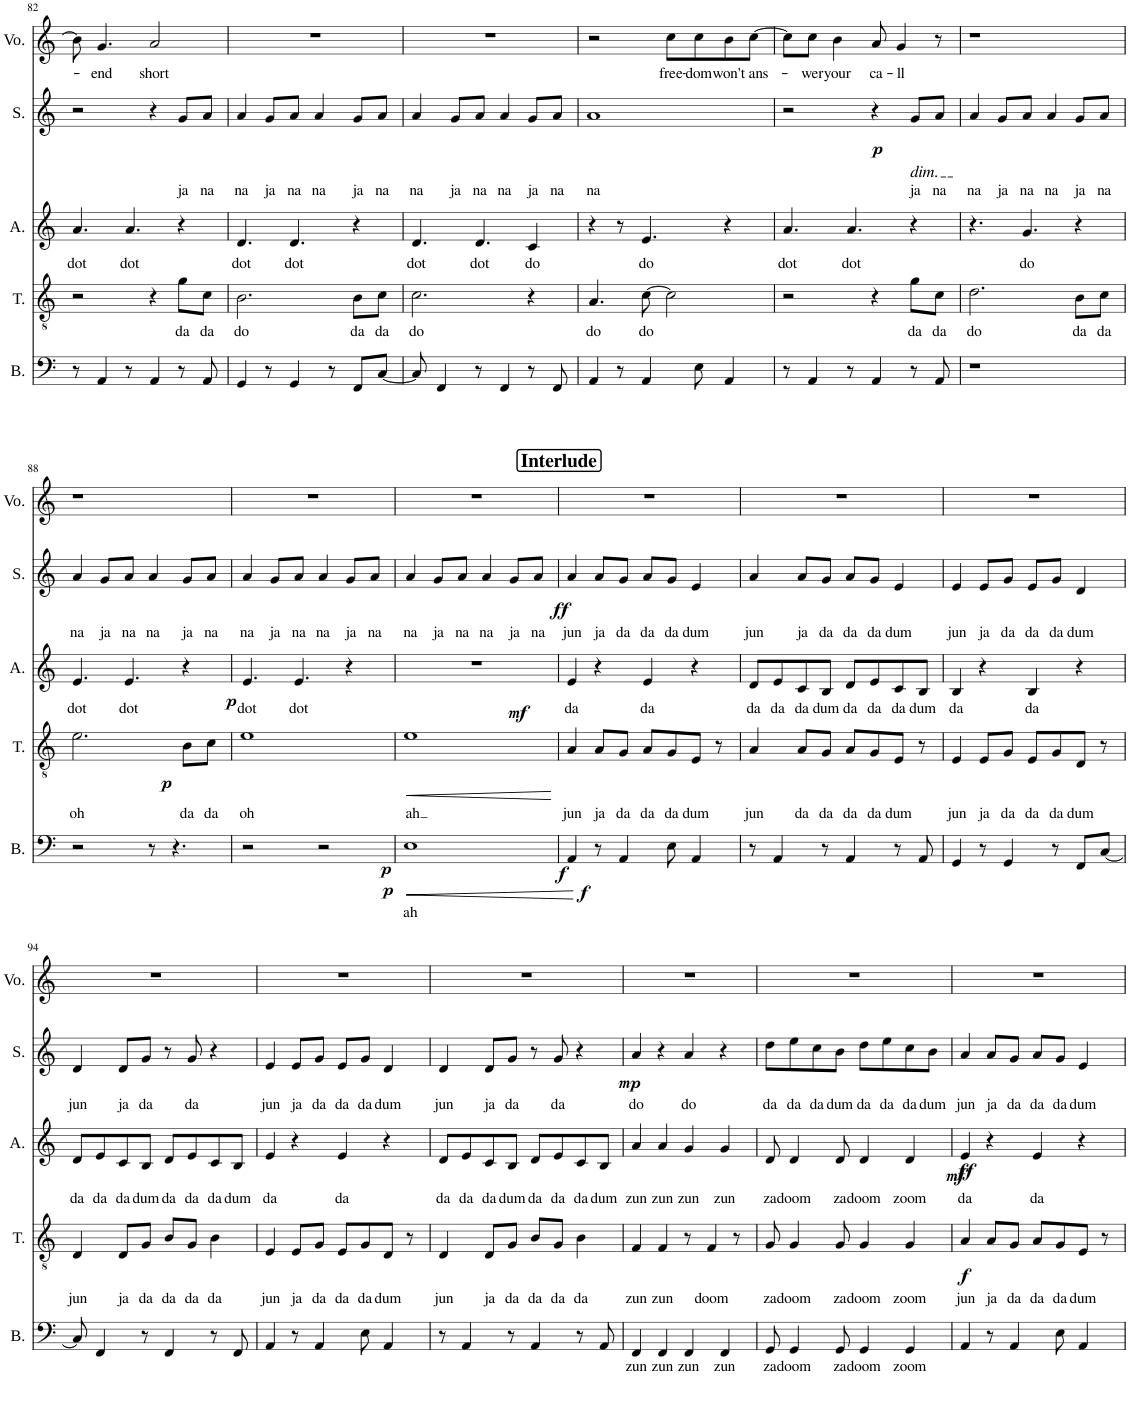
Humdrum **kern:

**kern	**text	**dynam	**kern	**text	**dynam	**kern	**text	**dynam	**kern	**text	**dynam	**kern	**text
*part5	*part5	*part5	*part4	*part4	*part4	*part3	*part3	*part3	*part2	*part2	*part2	*part1	*part1
*staff5	*staff5	*staff5	*staff4	*staff4	*staff4	*staff3	*staff3	*staff3	*staff2	*staff2	*staff2	*staff1	*staff1
*I"Bass	*	*	*I"Tenor	*	*	*I"Alto	*	*	*I"Soprano	*	*	*I"Voice	*
*I'B.	*	*	*I'T.	*	*	*I'A.	*	*	*I'S.	*	*	*I'Vo.	*
!!LO:PB:g=z
*clefF4	*	*	*clefGv2	*	*	*clefG2	*	*	*clefG2	*	*	*clefG2	*
*k[]	*	*	*k[]	*	*	*k[]	*	*	*k[]	*	*	*k[]	*
*M4/4	*	*	*M4/4	*	*	*M4/4	*	*	*M4/4	*	*	*M4/4	*
=82	=82	=82	=82	=82	=82	=82	=82	=82	=82	=82	=82	=82	=82
!	!	!	!	!	!	!	!LO:LY:b	!	!	!	!	!	!
8r	.	.	2r	.	.	4.a/	dot	.	2r	.	.	8b\]	.
!	!	!	!	!	!	!	!	!	!	!	!	!	!LO:LY:b
4AA/	.	.	.	.	.	.	.	.	.	.	.	4.g/	end
!	!	!	!	!	!	!	!LO:LY:b	!	!	!	!	!	!
8r	.	.	.	.	.	4.a/	dot	.	.	.	.	.	.
!	!	!	!	!	!	!	!	!	!	!	!	!	!LO:LY:b
4AA/	.	.	4r	.	.	.	.	.	4r	.	.	2a/	short
!	!	!	!	!LO:LY:b	!	!	!	!	!	!LO:LY:b	!	!	!
8r	.	.	8g\L	da	.	4r	.	.	8g/L	ja	.	.	.
!	!	!	!	!LO:LY:b	!	!	!	!	!	!LO:LY:b	!	!	!
8AA/	.	.	8c\J	da	.	.	.	.	8a/J	na	.	.	.
=83	=83	=83	=83	=83	=83	=83	=83	=83	=83	=83	=83	=83	=83
!	!	!	!	!LO:LY:b	!	!	!LO:LY:b	!	!	!LO:LY:b	!	!	!
4GG/	.	.	2.B\	do	.	4.d/	dot	.	4a/	na	.	1r	.
!	!	!	!	!	!	!	!	!	!	!LO:LY:b	!	!	!
8r	.	.	.	.	.	.	.	.	8g/L	ja	.	.	.
!	!	!	!	!	!	!	!LO:LY:b	!	!	!LO:LY:b	!	!	!
4GG/	.	.	.	.	.	4.d/	dot	.	8a/J	na	.	.	.
!	!	!	!	!	!	!	!	!	!	!LO:LY:b	!	!	!
.	.	.	.	.	.	.	.	.	4a/	na	.	.	.
8r	.	.	.	.	.	.	.	.	.	.	.	.	.
!	!	!	!	!LO:LY:b	!	!	!	!	!	!LO:LY:b	!	!	!
8FF/L	.	.	8B\L	da	.	4r	.	.	8g/L	ja	.	.	.
!	!	!	!	!LO:LY:b	!	!	!	!	!	!LO:LY:b	!	!	!
[8C/J	.	.	8c\J	da	.	.	.	.	8a/J	na	.	.	.
=84	=84	=84	=84	=84	=84	=84	=84	=84	=84	=84	=84	=84	=84
!	!	!	!	!LO:LY:b	!	!	!LO:LY:b	!	!	!LO:LY:b	!	!	!
8C/]	.	.	2.c\	do	.	4.d/	dot	.	4a/	na	.	1r	.
4FF/	.	.	.	.	.	.	.	.	.	.	.	.	.
!	!	!	!	!	!	!	!	!	!	!LO:LY:b	!	!	!
.	.	.	.	.	.	.	.	.	8g/L	ja	.	.	.
!	!	!	!	!	!	!	!LO:LY:b	!	!	!LO:LY:b	!	!	!
8r	.	.	.	.	.	4.d/	dot	.	8a/J	na	.	.	.
!	!	!	!	!	!	!	!	!	!	!LO:LY:b	!	!	!
4FF/	.	.	.	.	.	.	.	.	4a/	na	.	.	.
!	!	!	!	!	!	!	!LO:LY:b	!	!	!LO:LY:b	!	!	!
8r	.	.	4r	.	.	4c/	do	.	8g/L	ja	.	.	.
!	!	!	!	!	!	!	!	!	!	!LO:LY:b	!	!	!
8FF/	.	.	.	.	.	.	.	.	8a/J	na	.	.	.
=85	=85	=85	=85	=85	=85	=85	=85	=85	=85	=85	=85	=85	=85
!	!	!	!	!LO:LY:b	!	!	!	!	!	!LO:LY:b	!	!	!
4AA/	.	.	4.A/	do	.	4r	.	.	1a	na	.	2r	.
8r	.	.	.	.	.	8r	.	.	.	.	.	.	.
!	!	!	!	!LO:LY:b	!	!	!LO:LY:b	!	!	!	!	!	!
4AA/	.	.	[8c\	do	.	4.e/	do	.	.	.	.	.	.
!	!	!	!	!	!	!	!	!	!	!	!	!	!LO:LY:b
.	.	.	2c\]	.	.	.	.	.	.	.	.	8cc\L	free-
!	!	!	!	!	!	!	!	!	!	!	!	!	!LO:LY:b
8E\	.	.	.	.	.	.	.	.	.	.	.	8cc\	-dom
!	!	!	!	!	!	!	!	!	!	!	!	!	!LO:LY:b
4AA/	.	.	.	.	.	4r	.	.	.	.	.	8b\	won't
!	!	!	!	!	!	!	!	!	!	!	!	!	!LO:LY:b
.	.	.	.	.	.	.	.	.	.	.	.	[8cc\J	ans-
=86	=86	=86	=86	=86	=86	=86	=86	=86	=86	=86	=86	=86	=86
!	!	!	!	!	!	!	!LO:LY:b	!	!	!	!	!	!
8r	.	.	2r	.	.	4.a/	dot	.	2r	.	.	8cc\L]	.
!	!	!	!	!	!	!	!	!	!	!	!	!	!LO:LY:b
4AA/	.	.	.	.	.	.	.	.	.	.	.	8cc\J	wer
!	!	!	!	!	!	!	!	!	!	!	!	!	!LO:LY:b
.	.	.	.	.	.	.	.	.	.	.	.	4b\	your
!	!	!	!	!	!	!	!LO:LY:b	!	!	!	!	!	!
8r	.	.	.	.	.	4.a/	dot	.	.	.	.	.	.
!	!	!	!	!	!	!	!	!	!	!	!LO:DY:b	!	!LO:LY:b
4AA/	.	.	4r	.	.	.	.	.	4r	.	p	8a/	ca-
!	!	!	!	!	!	!	!	!	!	!	!	!	!LO:LY:b
.	.	.	.	.	.	.	.	.	.	.	.	4g/	-ll
!	!	!	!	!	!	!	!	!	!LO:TX:b:i:t=dim.	!	!	!	!
!	!	!	!	!LO:LY:b	!	!	!	!	!	!LO:LY:b	!	!	!
8r	.	.	8g\L	da	.	4r	.	.	8g/L	ja	.	.	.
!	!	!	!	!LO:LY:b	!	!	!	!	!	!LO:LY:b	!	!	!
8AA/	.	.	8c\J	da	.	.	.	.	8a/J	na	.	8r	.
=87	=87	=87	=87	=87	=87	=87	=87	=87	=87	=87	=87	=87	=87
!	!	!	!	!LO:LY:b	!	!	!	!	!	!LO:LY:b	!	!	!
1r	.	.	2.d\	do	.	4.r	.	.	4a/	na	.	1r	.
!	!	!	!	!	!	!	!	!	!	!LO:LY:b	!	!	!
.	.	.	.	.	.	.	.	.	8g/L	ja	.	.	.
!	!	!	!	!	!	!	!LO:LY:b	!	!	!LO:LY:b	!	!	!
.	.	.	.	.	.	4.g/	do	.	8a/J	na	.	.	.
!	!	!	!	!	!	!	!	!	!	!LO:LY:b	!	!	!
.	.	.	.	.	.	.	.	.	4a/	na	.	.	.
!	!	!	!	!LO:LY:b	!	!	!	!	!	!LO:LY:b	!	!	!
.	.	.	8B\L	da	.	4r	.	.	8g/L	ja	.	.	.
!	!	!	!	!LO:LY:b	!	!	!	!	!	!LO:LY:b	!	!	!
.	.	.	8c\J	da	.	.	.	.	8a/J	na	.	.	.
!!LO:LB:g=z
=88	=88	=88	=88	=88	=88	=88	=88	=88	=88	=88	=88	=88	=88
!	!	!	!	!LO:LY:b	!	!	!LO:LY:b	!	!	!LO:LY:b	!	!	!
2r	.	.	2.e\	oh	.	4.e/	dot	.	4a/	na	.	1r	.
!	!	!	!	!	!	!	!	!	!	!LO:LY:b	!	!	!
.	.	.	.	.	.	.	.	.	8g/L	ja	.	.	.
!	!	!	!	!	!	!	!LO:LY:b	!	!	!LO:LY:b	!	!	!
.	.	.	.	.	.	4.e/	dot	.	8a/J	na	.	.	.
!	!	!	!	!	!	!	!	!	!	!LO:LY:b	!	!	!
8r	.	.	.	.	.	.	.	.	4a/	na	.	.	.
4.r	.	.	.	.	.	.	.	.	.	.	.	.	.
!	!	!	!	!LO:LY:b	!LO:DY:b	!	!	!	!	!LO:LY:b	!	!	!
.	.	.	8B\L	da	p	4r	.	.	8g/L	ja	.	.	.
!	!	!	!	!LO:LY:b	!	!	!	!	!	!LO:LY:b	!	!	!
.	.	.	8c\J	da	.	.	.	.	8a/J	na	.	.	.
=89	=89	=89	=89	=89	=89	=89	=89	=89	=89	=89	=89	=89	=89
!	!	!	!	!LO:LY:b	!	!	!LO:LY:b	!LO:DY:b	!	!LO:LY:b	!	!	!
2r	.	.	1e	oh	.	4.e/	dot	p	4a/	na	.	1r	.
!	!	!	!	!	!	!	!	!	!	!LO:LY:b	!	!	!
.	.	.	.	.	.	.	.	.	8g/L	ja	.	.	.
!	!	!	!	!	!	!	!LO:LY:b	!	!	!LO:LY:b	!	!	!
.	.	.	.	.	.	4.e/	dot	.	8a/J	na	.	.	.
!	!	!LO:DY:b	!	!	!	!	!	!	!	!LO:LY:b	!	!	!
!	!	!LO:DY:n=1:b	!	!	!	!	!	!	!	!	!	!	!
2r	.	p p	.	.	.	.	.	.	4a/	na	.	.	.
!	!	!	!	!	!	!	!	!	!	!LO:LY:b	!	!	!
.	.	.	.	.	.	4r	.	.	8g/L	ja	.	.	.
!	!	!	!	!	!	!	!	!	!	!LO:LY:b	!	!	!
.	.	.	.	.	.	.	.	.	8a/J	na	.	.	.
=90	=90	=90	=90	=90	=90	=90	=90	=90	=90	=90	=90	=90	=90
!	!LO:LY:b	!LO:HP:b	!	!LO:LY:b	!LO:HP:b	!	!	!LO:DY:b	!	!LO:LY:b	!	!	!
1E	ah	<	1e	ah	<	1r	.	mf	4a/	na	.	1r	.
!	!	!	!	!	!	!	!	!	!	!LO:LY:b	!	!	!
.	.	.	.	.	.	.	.	.	8g/L	ja	.	.	.
!	!	!	!	!	!	!	!	!	!	!LO:LY:b	!	!	!
.	.	.	.	.	.	.	.	.	8a/J	na	.	.	.
!	!	!	!	!	!	!	!	!	!	!LO:LY:b	!	!	!
.	.	.	.	.	.	.	.	.	4a/	na	.	.	.
!	!	!	!	!	!	!	!	!	!	!LO:LY:b	!	!	!
.	.	.	.	.	.	.	.	.	8g/L	ja	.	.	.
!	!	!	!	!	!	!	!	!	!	!LO:LY:b	!	!	!
.	.	.	.	.	.	.	.	.	8a/J	na	.	.	.
.	.	[	.	.	[	.	.	.	.	.	.	.	.
!!LO:REH:place=s1:a:B:cj:fs=14:t=Interlude
=91	=91	=91	=91	=91	=91	=91	=91	=91	=91	=91	=91	=91	=91
!	!	!LO:DY:b	!	!LO:LY:b	!	!	!LO:LY:b	!	!	!LO:LY:b	!	!	!
!	!	!LO:DY:n=1:b	!	!	!	!	!	!	!	!	!LO:DY:b	!	!
4AA/	.	f f	4A/	jun	.	4e/	da	.	4a/	jun	ff	1r	.
!	!	!	!	!LO:LY:b	!	!	!	!	!	!LO:LY:b	!	!	!
8r	.	.	8A/L	ja	.	4r	.	.	8a/L	ja	.	.	.
!	!	!	!	!LO:LY:b	!	!	!	!	!	!LO:LY:b	!	!	!
4AA/	.	.	8G/J	da	.	.	.	.	8g/J	da	.	.	.
!	!	!	!	!LO:LY:b	!	!	!LO:LY:b	!	!	!LO:LY:b	!	!	!
.	.	.	8A/L	da	.	4e/	da	.	8a/L	da	.	.	.
!	!	!	!	!LO:LY:b	!	!	!	!	!	!LO:LY:b	!	!	!
8E\	.	.	8G/	da	.	.	.	.	8g/J	da	.	.	.
!	!	!	!	!LO:LY:b	!	!	!	!	!	!LO:LY:b	!	!	!
4AA/	.	.	8E/J	dum	.	4r	.	.	4e/	dum	.	.	.
.	.	.	8r	.	.	.	.	.	.	.	.	.	.
=92	=92	=92	=92	=92	=92	=92	=92	=92	=92	=92	=92	=92	=92
!	!	!	!	!LO:LY:b	!	!	!LO:LY:b	!	!	!LO:LY:b	!	!	!
8r	.	.	4A/	jun	.	8d/L	da	.	4a/	jun	.	1r	.
!	!	!	!	!	!	!	!LO:LY:b	!	!	!	!	!	!
4AA/	.	.	.	.	.	8e/	da	.	.	.	.	.	.
!	!	!	!	!LO:LY:b	!	!	!LO:LY:b	!	!	!LO:LY:b	!	!	!
.	.	.	8A/L	da	.	8c/	da	.	8a/L	ja	.	.	.
!	!	!	!	!LO:LY:b	!	!	!LO:LY:b	!	!	!LO:LY:b	!	!	!
8r	.	.	8G/J	da	.	8B/J	dum	.	8g/J	da	.	.	.
!	!	!	!	!LO:LY:b	!	!	!LO:LY:b	!	!	!LO:LY:b	!	!	!
4AA/	.	.	8A/L	da	.	8d/L	da	.	8a/L	da	.	.	.
!	!	!	!	!LO:LY:b	!	!	!LO:LY:b	!	!	!LO:LY:b	!	!	!
.	.	.	8G/	da	.	8e/	da	.	8g/J	da	.	.	.
!	!	!	!	!LO:LY:b	!	!	!LO:LY:b	!	!	!LO:LY:b	!	!	!
8r	.	.	8E/J	dum	.	8c/	da	.	4e/	dum	.	.	.
!	!	!	!	!	!	!	!LO:LY:b	!	!	!	!	!	!
8AA/	.	.	8r	.	.	8B/J	dum	.	.	.	.	.	.
=93	=93	=93	=93	=93	=93	=93	=93	=93	=93	=93	=93	=93	=93
!	!	!	!	!LO:LY:b	!	!	!LO:LY:b	!	!	!LO:LY:b	!	!	!
4GG/	.	.	4E/	jun	.	4B/	da	.	4e/	jun	.	1r	.
!	!	!	!	!LO:LY:b	!	!	!	!	!	!LO:LY:b	!	!	!
8r	.	.	8E/L	ja	.	4r	.	.	8e/L	ja	.	.	.
!	!	!	!	!LO:LY:b	!	!	!	!	!	!LO:LY:b	!	!	!
4GG/	.	.	8G/J	da	.	.	.	.	8g/J	da	.	.	.
!	!	!	!	!LO:LY:b	!	!	!LO:LY:b	!	!	!LO:LY:b	!	!	!
.	.	.	8E/L	da	.	4B/	da	.	8e/L	da	.	.	.
!	!	!	!	!LO:LY:b	!	!	!	!	!	!LO:LY:b	!	!	!
8r	.	.	8G/	da	.	.	.	.	8g/J	da	.	.	.
!	!	!	!	!LO:LY:b	!	!	!	!	!	!LO:LY:b	!	!	!
8FF/L	.	.	8D/J	dum	.	4r	.	.	4d/	dum	.	.	.
[8C/J	.	.	8r	.	.	.	.	.	.	.	.	.	.
!!LO:LB:g=z
=94	=94	=94	=94	=94	=94	=94	=94	=94	=94	=94	=94	=94	=94
!	!	!	!	!LO:LY:b	!	!	!LO:LY:b	!	!	!LO:LY:b	!	!	!
8C/]	.	.	4D/	jun	.	8d/L	da	.	4d/	jun	.	1r	.
!	!	!	!	!	!	!	!LO:LY:b	!	!	!	!	!	!
4FF/	.	.	.	.	.	8e/	da	.	.	.	.	.	.
!	!	!	!	!LO:LY:b	!	!	!LO:LY:b	!	!	!LO:LY:b	!	!	!
.	.	.	8D/L	ja	.	8c/	da	.	8d/L	ja	.	.	.
!	!	!	!	!LO:LY:b	!	!	!LO:LY:b	!	!	!LO:LY:b	!	!	!
8r	.	.	8G/J	da	.	8B/J	dum	.	8g/J	da	.	.	.
!	!	!	!	!LO:LY:b	!	!	!LO:LY:b	!	!	!	!	!	!
4FF/	.	.	8B/L	da	.	8d/L	da	.	8r	.	.	.	.
!	!	!	!	!LO:LY:b	!	!	!LO:LY:b	!	!	!LO:LY:b	!	!	!
.	.	.	8G/J	da	.	8e/	da	.	8g/	da	.	.	.
!	!	!	!	!LO:LY:b	!	!	!LO:LY:b	!	!	!	!	!	!
8r	.	.	4B\	da	.	8c/	da	.	4r	.	.	.	.
!	!	!	!	!	!	!	!LO:LY:b	!	!	!	!	!	!
8FF/	.	.	.	.	.	8B/J	dum	.	.	.	.	.	.
=95	=95	=95	=95	=95	=95	=95	=95	=95	=95	=95	=95	=95	=95
!	!	!	!	!LO:LY:b	!	!	!LO:LY:b	!	!	!LO:LY:b	!	!	!
4AA/	.	.	4E/	jun	.	4e/	da	.	4e/	jun	.	1r	.
!	!	!	!	!LO:LY:b	!	!	!	!	!	!LO:LY:b	!	!	!
8r	.	.	8E/L	ja	.	4r	.	.	8e/L	ja	.	.	.
!	!	!	!	!LO:LY:b	!	!	!	!	!	!LO:LY:b	!	!	!
4AA/	.	.	8G/J	da	.	.	.	.	8g/J	da	.	.	.
!	!	!	!	!LO:LY:b	!	!	!LO:LY:b	!	!	!LO:LY:b	!	!	!
.	.	.	8E/L	da	.	4e/	da	.	8e/L	da	.	.	.
!	!	!	!	!LO:LY:b	!	!	!	!	!	!LO:LY:b	!	!	!
8E\	.	.	8G/	da	.	.	.	.	8g/J	da	.	.	.
!	!	!	!	!LO:LY:b	!	!	!	!	!	!LO:LY:b	!	!	!
4AA/	.	.	8D/J	dum	.	4r	.	.	4d/	dum	.	.	.
.	.	.	8r	.	.	.	.	.	.	.	.	.	.
=96	=96	=96	=96	=96	=96	=96	=96	=96	=96	=96	=96	=96	=96
!	!	!	!	!LO:LY:b	!	!	!LO:LY:b	!	!	!LO:LY:b	!	!	!
8r	.	.	4D/	jun	.	8d/L	da	.	4d/	jun	.	1r	.
!	!	!	!	!	!	!	!LO:LY:b	!	!	!	!	!	!
4AA/	.	.	.	.	.	8e/	da	.	.	.	.	.	.
!	!	!	!	!LO:LY:b	!	!	!LO:LY:b	!	!	!LO:LY:b	!	!	!
.	.	.	8D/L	ja	.	8c/	da	.	8d/L	ja	.	.	.
!	!	!	!	!LO:LY:b	!	!	!LO:LY:b	!	!	!LO:LY:b	!	!	!
8r	.	.	8G/J	da	.	8B/J	dum	.	8g/J	da	.	.	.
!	!	!	!	!LO:LY:b	!	!	!LO:LY:b	!	!	!	!	!	!
4AA/	.	.	8B/L	da	.	8d/L	da	.	8r	.	.	.	.
!	!	!	!	!LO:LY:b	!	!	!LO:LY:b	!	!	!LO:LY:b	!	!	!
.	.	.	8G/J	da	.	8e/	da	.	8g/	da	.	.	.
!	!	!	!	!LO:LY:b	!	!	!LO:LY:b	!	!	!	!LO:DY:b	!	!
8r	.	.	4B\	da	.	8c/	da	.	4r	.	mp	.	.
!	!	!	!	!	!	!	!LO:LY:b	!	!	!	!	!	!
8AA/	.	.	.	.	.	8B/J	dum	.	.	.	.	.	.
=97	=97	=97	=97	=97	=97	=97	=97	=97	=97	=97	=97	=97	=97
!	!LO:LY:b	!	!	!LO:LY:b	!	!	!LO:LY:b	!	!	!LO:LY:b	!	!	!
4FF/	zun	.	4F/	zun	.	4a/	zun	.	4a/	do	.	1r	.
!	!LO:LY:b	!	!	!LO:LY:b	!	!	!LO:LY:b	!	!	!	!	!	!
4FF/	zun	.	4F/	zun	.	4a/	zun	.	4r	.	.	.	.
!	!LO:LY:b	!	!	!	!	!	!LO:LY:b	!	!	!LO:LY:b	!	!	!
4FF/	zun	.	8r	.	.	4g/	zun	.	4a/	do	.	.	.
!	!	!	!	!LO:LY:b	!	!	!	!	!	!	!	!	!
.	.	.	4F/	doom	.	.	.	.	.	.	.	.	.
!	!LO:LY:b	!	!	!	!	!	!LO:LY:b	!	!	!	!	!	!
4FF/	zun	.	.	.	.	4g/	zun	.	4r	.	.	.	.
.	.	.	8r	.	.	.	.	.	.	.	.	.	.
=98	=98	=98	=98	=98	=98	=98	=98	=98	=98	=98	=98	=98	=98
!	!LO:LY:b	!	!	!LO:LY:b	!	!	!LO:LY:b	!	!	!LO:LY:b	!	!	!
8GG/	za	.	8G/	za	.	8d/	za	.	8dd\L	da	.	1r	.
!	!LO:LY:b	!	!	!LO:LY:b	!	!	!LO:LY:b	!	!	!LO:LY:b	!	!	!
4GG/	doom	.	4G/	doom	.	4d/	doom	.	8ee\	da	.	.	.
!	!	!	!	!	!	!	!	!	!	!LO:LY:b	!	!	!
.	.	.	.	.	.	.	.	.	8cc\	da	.	.	.
!	!LO:LY:b	!	!	!LO:LY:b	!	!	!LO:LY:b	!	!	!LO:LY:b	!	!	!
8GG/	za	.	8G/	za	.	8d/	za	.	8b\J	dum	.	.	.
!	!LO:LY:b	!	!	!LO:LY:b	!	!	!LO:LY:b	!	!	!LO:LY:b	!	!	!
4GG/	doom	.	4G/	doom	.	4d/	doom	.	8dd\L	da	.	.	.
!	!	!	!	!	!	!	!	!	!	!LO:LY:b	!	!	!
.	.	.	.	.	.	.	.	.	8ee\	da	.	.	.
!	!LO:LY:b	!	!	!LO:LY:b	!LO:DY:b	!	!LO:LY:b	!LO:DY:b	!	!LO:LY:b	!	!	!
!	!	!	!	!	!	!	!	!LO:DY:n=1:b	!	!	!	!	!
4GG/	zoom	.	4G/	zoom	f	4d/	zoom	ff mf	8cc\	da	.	.	.
!	!	!	!	!	!	!	!	!	!	!LO:LY:b	!	!	!
.	.	.	.	.	.	.	.	.	8b\J	dum	.	.	.
=99	=99	=99	=99	=99	=99	=99	=99	=99	=99	=99	=99	=99	=99
!	!	!	!	!LO:LY:b	!	!	!LO:LY:b	!	!	!LO:LY:b	!	!	!
4AA/	.	.	4A/	jun	.	4e/	da	.	4a/	jun	.	1r	.
!	!	!	!	!LO:LY:b	!	!	!	!	!	!LO:LY:b	!	!	!
8r	.	.	8A/L	ja	.	4r	.	.	8a/L	ja	.	.	.
!	!	!	!	!LO:LY:b	!	!	!	!	!	!LO:LY:b	!	!	!
4AA/	.	.	8G/J	da	.	.	.	.	8g/J	da	.	.	.
!	!	!	!	!LO:LY:b	!	!	!LO:LY:b	!	!	!LO:LY:b	!	!	!
.	.	.	8A/L	da	.	4e/	da	.	8a/L	da	.	.	.
!	!	!	!	!LO:LY:b	!	!	!	!	!	!LO:LY:b	!	!	!
8E\	.	.	8G/	da	.	.	.	.	8g/J	da	.	.	.
!	!	!	!	!LO:LY:b	!	!	!	!	!	!LO:LY:b	!	!	!
4AA/	.	.	8E/J	dum	.	4r	.	.	4e/	dum	.	.	.
.	.	.	8r	.	.	.	.	.	.	.	.	.	.
=	=	=	=	=	=	=	=	=	=	=	=	=	=
*-	*-	*-	*-	*-	*-	*-	*-	*-	*-	*-	*-	*-	*-
